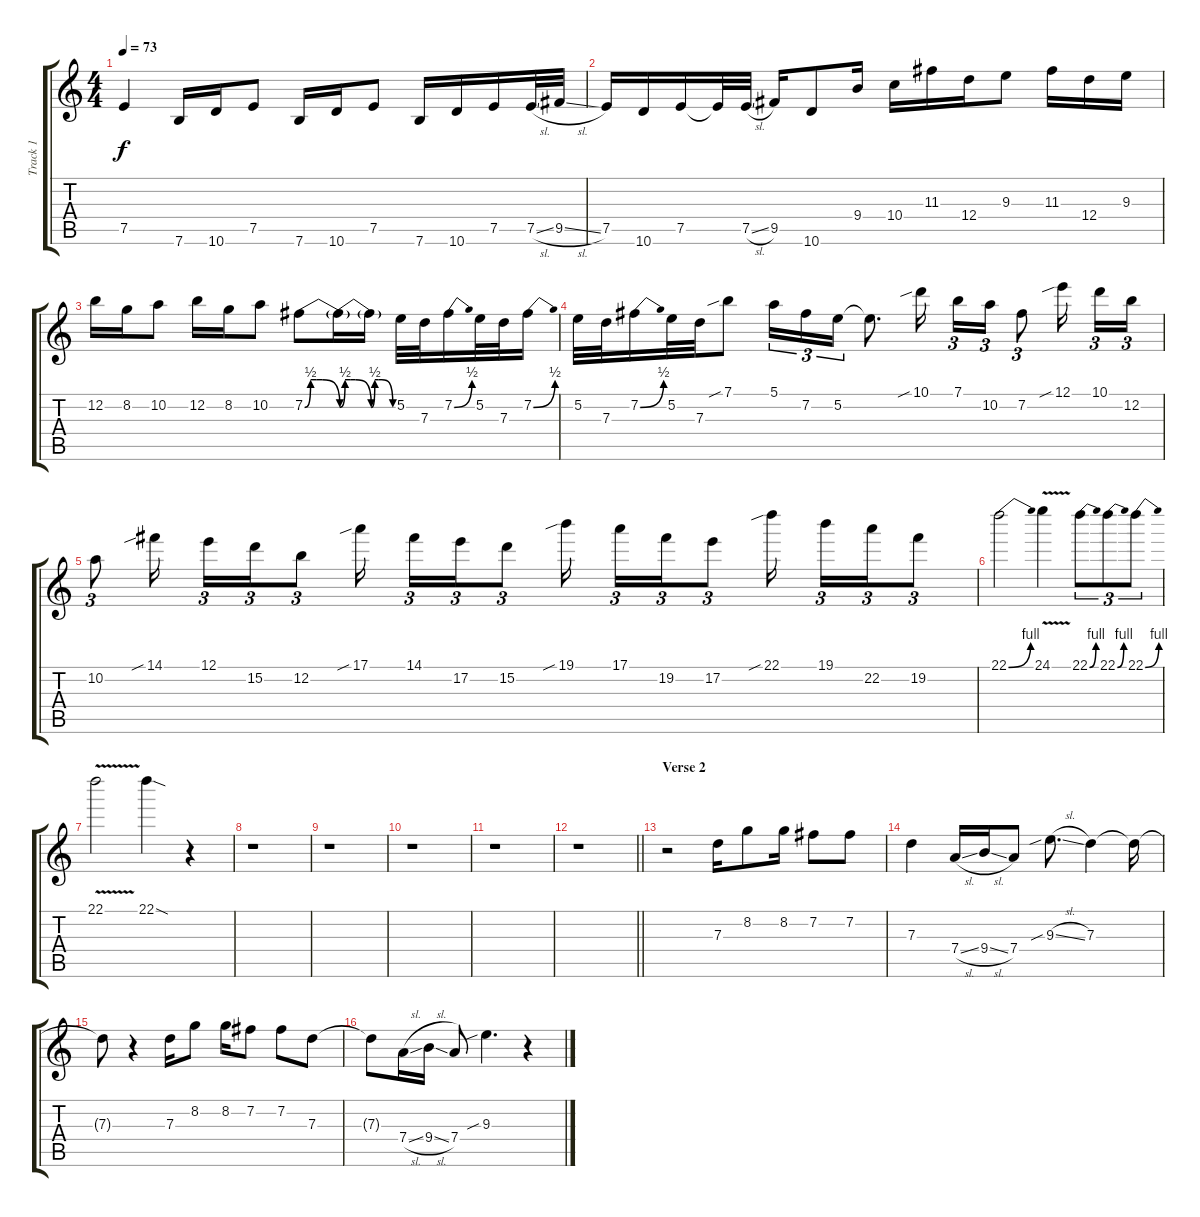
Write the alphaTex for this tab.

\track ("Track 1" "Track 1") {instrument overdrivenguitar}
\staff {score tabs}
\tuning (E4 B3 G3 D3 A2 E2) {hide}
\ts (4 4)
\tempo 73
\clef g2
\ks c
7.5.4{dy f} 7.6.16 10.6.16 7.5.8 7.6.16 10.6.16 7.5.8 7.6.16 10.6.16 7.5.16 7.5{sl}.32 9.5{sl}.32 |
7.5.16 10.6.16 7.5.16 7.5{t}.32 7.5{sl}.32 9.5.16 10.6.8 9.4.16 10.4.16 11.3.16 12.4.16 9.3.8 11.3.16 12.4.16 9.3.16 |
12.2.16 8.2.16 10.2.8 12.2.16 8.2.16 10.2.8 7.2{be (custom 0 0 10 2 20 2 30 2 60 0)}.8 7.2{be (custom 0 0 10 2 20 2 30 2 60 0) t}.16 7.2{be (custom 0 0 10 2 20 2 30 2 60 0) t}.16 5.2.32 7.3.32 7.2{be (bend 0 0 60 2)}.16 5.2.32 7.3.32 7.2{be (bend 0 0 60 2)}.16 |
5.2.32 7.3.32 7.2{be (bend 0 0 60 2)}.16 5.2.32 7.3.32 7.1{sib}.8 5.1.16{tu (3 2)} 7.2.16{tu (3 2)} 5.2.16{tu (3 2)} 5.2{t}.8{d} 10.1{sib}.16{beam splitsecondary} 7.1.16{tu (3 2)} 10.2.16{tu (3 2)} 7.2.8{tu (3 2)} 12.1{sib}.16{beam splitsecondary} 10.1.16{tu (3 2)} 12.2.16{tu (3 2)} |
10.2.8{tu (3 2)} 14.1{sib}.16{beam splitsecondary} 12.1.16{tu (3 2)} 15.2.16{tu (3 2)} 12.2.8{tu (3 2)} 17.1{sib}.16{beam splitsecondary} 14.1.16{tu (3 2)} 17.2.16{tu (3 2)} 15.2.8{tu (3 2)} 19.1{sib}.16{beam splitsecondary} 17.1.16{tu (3 2)} 19.2.16{tu (3 2)} 17.2.8{tu (3 2)} 22.1{sib}.16{beam splitsecondary} 19.1.16{tu (3 2)} 22.2.16{tu (3 2)} 19.2.8{tu (3 2)} |
22.1{be (bend 0 0 60 4)}.2 24.1{v}.4 22.1{be (bend 0 0 60 4)}.8{tu (3 2)} 22.1{be (bend 0 0 60 4)}.8{tu (3 2)} 22.1{be (bend 0 0 60 4)}.8{tu (3 2)} |
22.1{v}.2 22.1{sod}.4 r.4 |
r.1 |
r.1 |
r.1 |
r.1 |
\barLineRight lightlight
r.1 |
\section ("" "Verse 2")
r.2 7.3.16 8.2.8 8.2.16 7.2.8 7.2.8 |
7.3.4 7.4{sl}.16 9.4{sl}.16 7.4.8 9.3{sib sl}.8{d} 7.3.4 7.3{t}.16 |
7.3{t}.8 r.4 7.3.16 8.2.8 8.2.16 7.2.8 7.2.8 7.3.8 |
7.3{t}.8 7.4{sl}.16 9.4{sl}.16 7.4.8 9.3{sib}.4{d} r.4
